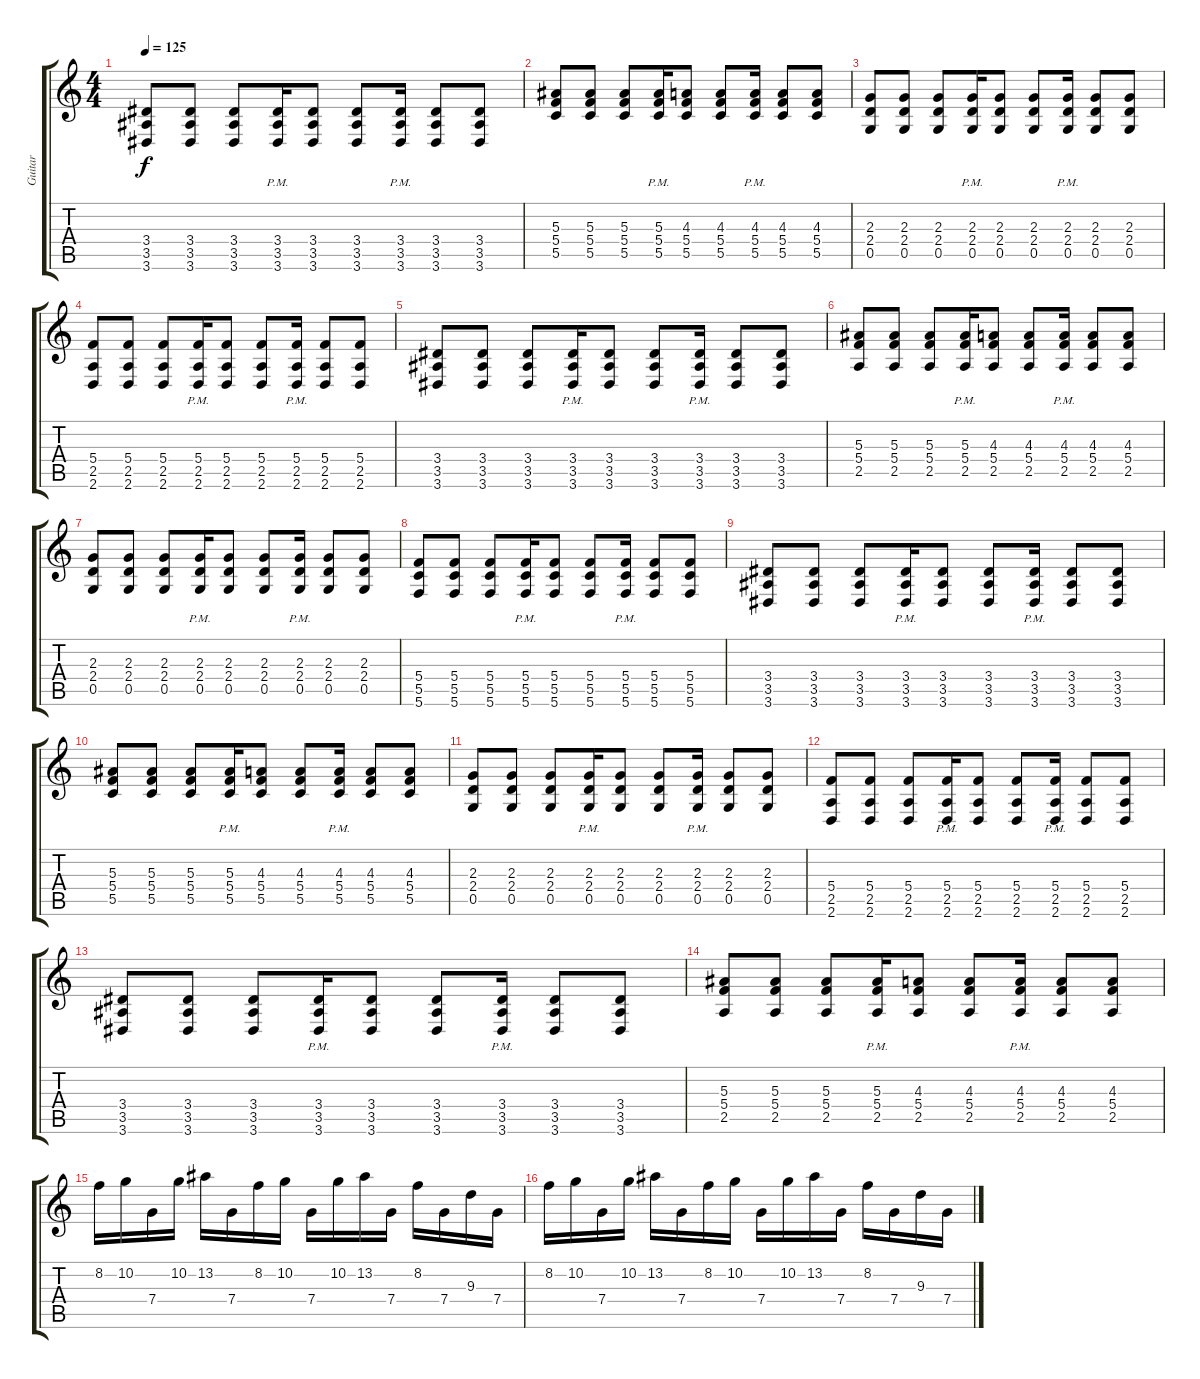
\track ("Guitar" "Guitar") {instrument distortionguitar}
\staff {score tabs}
\tuning (D4 A3 F3 C3 G2 C2) {hide}
\ts (4 4)
\tempo 125
\clef g2
\ks c
(3.4 3.5 3.6).8{dy f} (3.4 3.5 3.6).8 (3.4 3.5 3.6).8 (3.4{pm} 3.5{pm} 3.6{pm}).16 (3.4 3.5 3.6).8 (3.4 3.5 3.6).8 (3.4{pm} 3.5{pm} 3.6{pm}).16 (3.4 3.5 3.6).8 (3.4 3.5 3.6).8 |
(5.3 5.4 5.5).8 (5.3 5.4 5.5).8 (5.3 5.4 5.5).8 (5.3{pm} 5.4{pm} 5.5{pm}).16 (4.3 5.4 5.5).8 (4.3 5.4 5.5).8 (4.3{pm} 5.4{pm} 5.5{pm}).16 (4.3 5.4 5.5).8 (4.3 5.4 5.5).8 |
(2.3 2.4 0.5).8 (2.3 2.4 0.5).8 (2.3 2.4 0.5).8 (2.3{pm} 2.4{pm} 0.5{pm}).16 (2.3 2.4 0.5).8 (2.3 2.4 0.5).8 (2.3{pm} 2.4{pm} 0.5{pm}).16 (2.3 2.4 0.5).8 (2.3 2.4 0.5).8 |
(5.4 2.5 2.6).8 (5.4 2.5 2.6).8 (5.4 2.5 2.6).8 (5.4{pm} 2.5{pm} 2.6{pm}).16 (5.4 2.5 2.6).8 (5.4 2.5 2.6).8 (5.4{pm} 2.5{pm} 2.6{pm}).16 (5.4 2.5 2.6).8 (5.4 2.5 2.6).8 |
(3.4 3.5 3.6).8 (3.4 3.5 3.6).8 (3.4 3.5 3.6).8 (3.4{pm} 3.5{pm} 3.6{pm}).16 (3.4 3.5 3.6).8 (3.4 3.5 3.6).8 (3.4{pm} 3.5{pm} 3.6{pm}).16 (3.4 3.5 3.6).8 (3.4 3.5 3.6).8 |
(5.3 5.4 2.5).8 (5.3 5.4 2.5).8 (5.3 5.4 2.5).8 (5.3 5.4{pm} 2.5{pm}).16 (4.3 5.4 2.5).8 (4.3 5.4 2.5).8 (4.3 5.4{pm} 2.5{pm}).16 (4.3 5.4 2.5).8 (4.3 5.4 2.5).8 |
(2.3 2.4 0.5).8 (2.3 2.4 0.5).8 (2.3 2.4 0.5).8 (2.3{pm} 2.4{pm} 0.5{pm}).16 (2.3 2.4 0.5).8 (2.3 2.4 0.5).8 (2.3{pm} 2.4{pm} 0.5{pm}).16 (2.3 2.4 0.5).8 (2.3 2.4 0.5).8 |
(5.4 5.5 5.6).8 (5.4 5.5 5.6).8 (5.4 5.5 5.6).8 (5.4{pm} 5.5{pm} 5.6{pm}).16 (5.4 5.5 5.6).8 (5.4 5.5 5.6).8 (5.4{pm} 5.5{pm} 5.6{pm}).16 (5.4 5.5 5.6).8 (5.4 5.5 5.6).8 |
(3.4 3.5 3.6).8 (3.4 3.5 3.6).8 (3.4 3.5 3.6).8 (3.4{pm} 3.5{pm} 3.6{pm}).16 (3.4 3.5 3.6).8 (3.4 3.5 3.6).8 (3.4{pm} 3.5{pm} 3.6{pm}).16 (3.4 3.5 3.6).8 (3.4 3.5 3.6).8 |
(5.3 5.4 5.5).8 (5.3 5.4 5.5).8 (5.3 5.4 5.5).8 (5.3{pm} 5.4{pm} 5.5{pm}).16 (4.3 5.4 5.5).8 (4.3 5.4 5.5).8 (4.3{pm} 5.4{pm} 5.5{pm}).16 (4.3 5.4 5.5).8 (4.3 5.4 5.5).8 |
(2.3 2.4 0.5).8 (2.3 2.4 0.5).8 (2.3 2.4 0.5).8 (2.3{pm} 2.4{pm} 0.5{pm}).16 (2.3 2.4 0.5).8 (2.3 2.4 0.5).8 (2.3{pm} 2.4{pm} 0.5{pm}).16 (2.3 2.4 0.5).8 (2.3 2.4 0.5).8 |
(5.4 2.5 2.6).8 (5.4 2.5 2.6).8 (5.4 2.5 2.6).8 (5.4{pm} 2.5{pm} 2.6{pm}).16 (5.4 2.5 2.6).8 (5.4 2.5 2.6).8 (5.4{pm} 2.5{pm} 2.6{pm}).16 (5.4 2.5 2.6).8 (5.4 2.5 2.6).8 |
(3.4 3.5 3.6).8 (3.4 3.5 3.6).8 (3.4 3.5 3.6).8 (3.4{pm} 3.5{pm} 3.6{pm}).16 (3.4 3.5 3.6).8 (3.4 3.5 3.6).8 (3.4{pm} 3.5{pm} 3.6{pm}).16 (3.4 3.5 3.6).8 (3.4 3.5 3.6).8 |
(5.3 5.4 2.5).8 (5.3 5.4 2.5).8 (5.3 5.4 2.5).8 (5.3 5.4{pm} 2.5{pm}).16 (4.3 5.4 2.5).8 (4.3 5.4 2.5).8 (4.3 5.4{pm} 2.5{pm}).16 (4.3 5.4 2.5).8 (4.3 5.4 2.5).8 |
8.2.16 10.2.16 7.4.16 10.2.16 13.2.16 7.4.16 8.2.16 10.2.16 7.4.16 10.2.16 13.2.16 7.4.16 8.2.16 7.4.16 9.3.16 7.4.16 |
8.2.16 10.2.16 7.4.16 10.2.16 13.2.16 7.4.16 8.2.16 10.2.16 7.4.16 10.2.16 13.2.16 7.4.16 8.2.16 7.4.16 9.3.16 7.4.16
